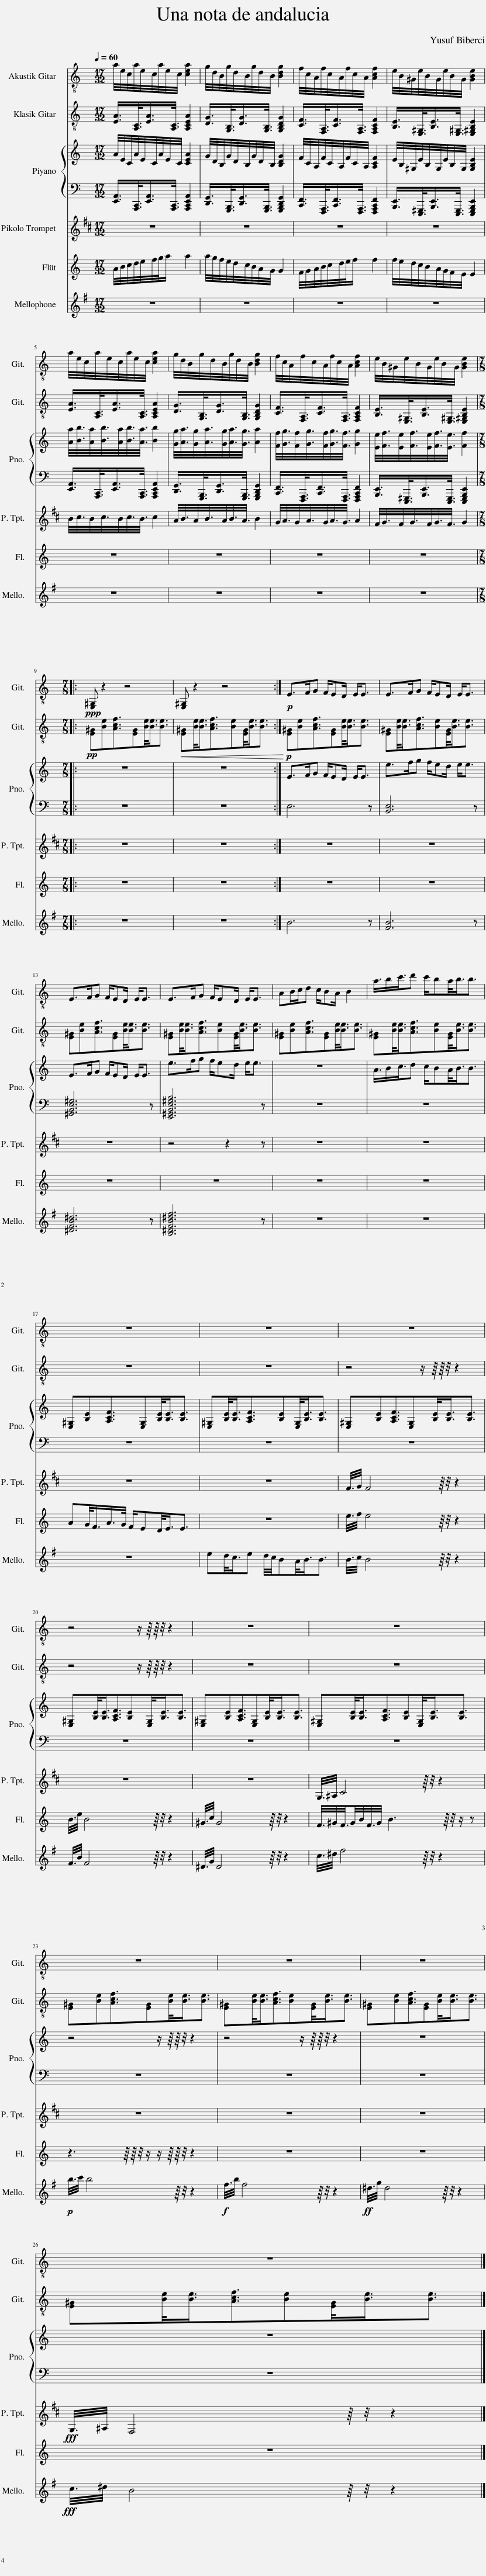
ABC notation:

X:1
%%score 1 2 { 3 | 4 } 5 6 7
L:1/8
Q:1/4=60
M:17/32
I:linebreak $
K:C
V:1 treble-8
V:2 treble-8
V:3 treble
V:4 bass
V:5 treble transpose=10
V:6 treble
V:7 treble transpose=-7
V:1
 a/4e/4c/4a/4e/4c/4a/4e/4c/4 [cea]2 | g/4d/4B/4g/4d/4B/4g/4d/4B/4 [Bdg]2 | f/4c/4A/4f/4c/4A/4f/4c/4A/4 [Acf]2 | e/4B/4^G/4e/4B/4G/4e/4B/4G/4 [GBe]2 |$ a/4e/4c/4a/4e/4c/4a/4e/4c/4 [cea]2 | %5
 g/4d/4B/4g/4d/4B/4g/4d/4B/4 [Bdg]2 | f/4c/4A/4f/4c/4A/4f/4c/4A/4 [Acf]2 | e/4B/4^G/4e/4B/4G/4e/4B/4G/4 [GBe]2 |:$[M:7/8]!ppp! [E,^G,] z2 z4 | [E,^G,] z2 z4 :| %10
!p! E>FG F/ED/ E<E | E>FG F/ED/ E<E |$ E>FG F/ED/ E<E | E>FG F/ED/ E<E | AB/c/d c/BA/ B2 | %15
 a3/4b/c'3/4d' c'/ba/<b/b3/2 |$ z7 | z7 | z7 |$ z4 z/ z/8 z/8 z/4 z2 | %20
 z7 | z7 |$ z7 | z7 | z7 |$ %25
 z7 |] %26
V:2
 [EA]3/4[A,C]3/8[EA]3/4[A,C]3/8 [A,CEA]2 | [DG]3/4[G,B,]3/8[DG]3/4[G,B,]3/8 [G,B,DG]2 | [CF]3/4[F,A,]3/8[CF]3/4[F,A,]3/8 [F,A,CF]2 | [B,E]3/4[E,^G,]3/8[B,E]3/4[E,^G,]3/8 [E,^G,B,E]2 |$ [EA]3/4[A,C]3/8[EA]3/4[A,C]3/8 [A,CEA]2 | %5
 [DG]3/4[G,B,]3/8[DG]3/4[G,B,]3/8 [G,B,DG]2 | [CF]3/4[F,A,]3/8[CF]3/4[F,A,]3/8 [F,A,CF]2 | [B,E]3/4[E,^G,]3/8[B,E]3/4[E,^G,]3/8 [E,^G,B,E]2 |:$[M:7/8]!pp! [E^G][Be][Acf]3/2[EG][Be]/<[Be]/[Be]3/2 |!<(! [E^G][Be]/<[Be]/[Acf]3/2[Be][EG]/<[Be]/[Be]3/2!<)! :| %10
!p! [E^G][Be][Acf]3/2[EG][Be]/<[Be]/[Be]3/2 | [E^G][Be]/<[Be]/[Acf]3/2[Be][EG]/<[Be]/[Be]3/2 |$ [E^G][Be][Acf]3/2[EG][Be]/<[Be]/[Be]3/2 | [E^G][Be]/<[Be]/[Acf]3/2[Be][EG]/<[Be]/[Be]3/2 | [E^G][Be][Acf]3/2[EG][Be]/<[Be]/[Be]3/2 | %15
 [E^G][Be]/<[Be]/[Acf]3/2[Be][EG]/<[Be]/[Be]3/2 |$ z7 | z7 | z4 z/ z/8 z/8 z/4 z2 |$ z4 z/ z/8 z/8 z/4 z2 | %20
 z7 | z7 |$ [E^G][Be][Acf]3/2[EG][Be]/<[Be]/[Be]3/2 | [E^G][Be]/<[Be]/[Acf]3/2[Be][EG]/<[Be]/[Be]3/2 | [E^G][Be][Acf]3/2[EG][Be]/<[Be]/[Be]3/2 |$ %25
 [E^G][Be]/<[Be]/[Acf]3/2[Be][EG]/<[Be]/[Be]3/2 |] %26
V:3
 A/4E/4C/4A/4E/4C/4A/4E/4C/4 [CEA]2 | G/4D/4B,/4G/4D/4B,/4G/4D/4B,/4 [B,DG]2 | F/4C/4A,/4F/4C/4A,/4F/4C/4A,/4 [A,CF]2 | E/4B,/4^G,/4E/4B,/4G,/4E/4B,/4G,/4 [G,B,E]2 |$ [Aa]/4[Bb]3/8[Aa]/4[Bb]3/8[Aa]/4[Bb]3/8[Aa]3/8 [Bb]2 | %5
 [Gg]/4[Aa]3/8[Gg]/4[Aa]3/8[Gg]/4[Aa]3/8[Gg]3/8 [Aa]2 | [Ff]/4[Gg]3/8[Ff]/4[Gg]3/8[Ff]/4[Gg]3/8[Ff]3/8 [Gg]2 | [Ee]/4[Ff]3/8[Ee]/4[Ff]3/8[Ee]/4[Ff]3/8[Ee]3/8 [Ff]2 |:$[M:7/8] z7 | z7 :| %10
 E>FG F/ED/ E<E | e>fg f/ed/ e<e |$ E>FG F/ED/ E<E | e>fg f/ed/ e<e | z7 | %15
 A3/4B/c3/4d c/BA/<B/B3/2 |$ [E,^G,][B,E][A,CF]3/2[E,G,][B,E]/<[B,E]/[B,E]3/2 | [E,^G,][B,E]/<[B,E]/[A,CF]3/2[B,E][E,G,]/<[B,E]/[B,E]3/2 | [E,^G,][B,E][A,CF]3/2[E,G,][B,E]/<[B,E]/[B,E]3/2 |$ [E,^G,][B,E]/<[B,E]/[A,CF]3/2[B,E][E,G,]/<[B,E]/[B,E]3/2 | %20
 [E,^G,][B,E][A,CF]3/2[E,G,][B,E]/<[B,E]/[B,E]3/2 | [E,^G,][B,E]/<[B,E]/[A,CF]3/2[B,E][E,G,]/<[B,E]/[B,E]3/2 |$ z4 z/ z/8 z/8 z/4 z2 | z4 z/ z/8 z/8 z/4 z2 | z7 |$ %25
 z7 |] %26
V:4
 [E,,A,,]3/4[A,,,C,,]3/8[E,,A,,]3/4[A,,,C,,]3/8 [A,,,C,,E,,A,,]2 | [D,,G,,]3/4[G,,,B,,,]3/8[D,,G,,]3/4[G,,,B,,,]3/8 [G,,,B,,,D,,G,,]2 | [C,,F,,]3/4[F,,,A,,,]3/8[C,,F,,]3/4[F,,,A,,,]3/8 [F,,,A,,,C,,F,,]2 | [B,,,E,,]3/4[E,,,^G,,,]3/8[B,,,E,,]3/4[E,,,G,,,]3/8 [E,,,G,,,B,,,E,,]2 |$ [E,,A,,]3/4[A,,,C,,]3/8[E,,A,,]3/4[A,,,C,,]3/8 [A,,,C,,E,,A,,]2 | %5
 [D,,G,,]3/4[G,,,B,,,]3/8[D,,G,,]3/4[G,,,B,,,]3/8 [G,,,B,,,D,,G,,]2 | [C,,F,,]3/4[F,,,A,,,]3/8[C,,F,,]3/4[F,,,A,,,]3/8 [F,,,A,,,C,,F,,]2 | [B,,,E,,]3/4[E,,,^G,,,]3/8[B,,,E,,]3/4[E,,,G,,,]3/8 [E,,,G,,,B,,,E,,]2 |:$[M:7/8] z7 | z7 :| %10
 E,6 z | [B,,E,]6 z |$ [^G,,B,,E,^G,]6 z | [E,,^G,,B,,E,^G,B,]6 z | z7 | %15
 z7 |$ z7 | z7 | z7 |$ z7 | %20
 z7 | z7 |$ z7 | z7 | z7 |$ %25
 z7 |] %26
V:5
[K:D] z17/4 | z17/4 | z17/4 | z17/4 |$ B/4c3/8B/4c3/8B/4c3/8B3/8 c2 | %5
 A/4B3/8A/4B3/8A/4B3/8A3/8 B2 | G/4A3/8G/4A3/8G/4A3/8G3/8 A2 | F/4G3/8F/4G3/8F/4G3/8F3/8 G2 |:$[M:7/8] z7 | z7 :| %10
 z7 | z7 |$ z7 | z4 z2 z | z7 | %15
 z7 |$ z7 | z7 | F3/8G/4 F4 z/8 z/4 z2 |$ z7 | %20
 z7 | G,3/8^A,/4 C4 z/8 z/4 z2 |$ z7 | z7 | z7 |$ %25
!fff! G,3/8^A,/4 F,4 z/8 z/4 z2 |] %26
V:6
 A/4B/4c/4d/4e/4f/4g/4a/ a2 | a/4g/4f/4e/4d/4c/4B/4A/4G/4 G2 | F/4G/4A/4B/4c/4d/4e/4f/ f2 | f/4e/4d/4c/4B/4A/4G/4F/4E/4 E2 |$ z17/4 | %5
 z17/4 | z17/4 | z17/4 |:$[M:7/8] z7 | z7 :| %10
 z7 | z7 |$ z7 | z7 | z7 | %15
 z7 |$ AG/<F/A/>G/ F/ED/<E/E3/2 | z7 | e3/8f/4 e4 z/8 z/4 z2 |$ B3/8e/4 B4 z/8 z/4 z2 | %20
 ^G3/8c/4 G4 z/8 z/4 z2 | F3/8^G/4F3/8G/4B/4F3/8G/4 B3 z/8 z/4 z/ z |$ z3 z/8 z/8 z/4 z/ z/ z/8 z/8 z/4 z2 | z7 | z7 |$ %25
 z7 |] %26
V:7
[K:G] z17/4 | z17/4 | z17/4 | z17/4 |$ z17/4 | %5
 z17/4 | z17/4 | z17/4 |:$[M:7/8] z7 | z7 :| %10
 B6 z | [FB]6 z |$ [^DFB^d]6 z | [B,^DFB^df]6 z | z7 | %15
 z7 |$ z7 | ed/<c/e d/4c/4BA/<B/B3/2 | B3/8c/4 B4 z/8 z/4 z2 |$ F3/8B/4 F4 z/8 z/4 z2 | %20
 ^D3/8G/4 D4 z/8 z/4 z2 | c3/8^d/4 f4 z/8 z/4 z2 |$!p! b3/8c'/4 b4 z/8 z/4 z2 |!f! f3/8b/4 f4 z/8 z/4 z2 |!ff! ^d3/8g/4 d4 z/8 z/4 z2 |$ %25
!fff! c3/8^d/4 B4 z/8 z/4 z2 |] %26
